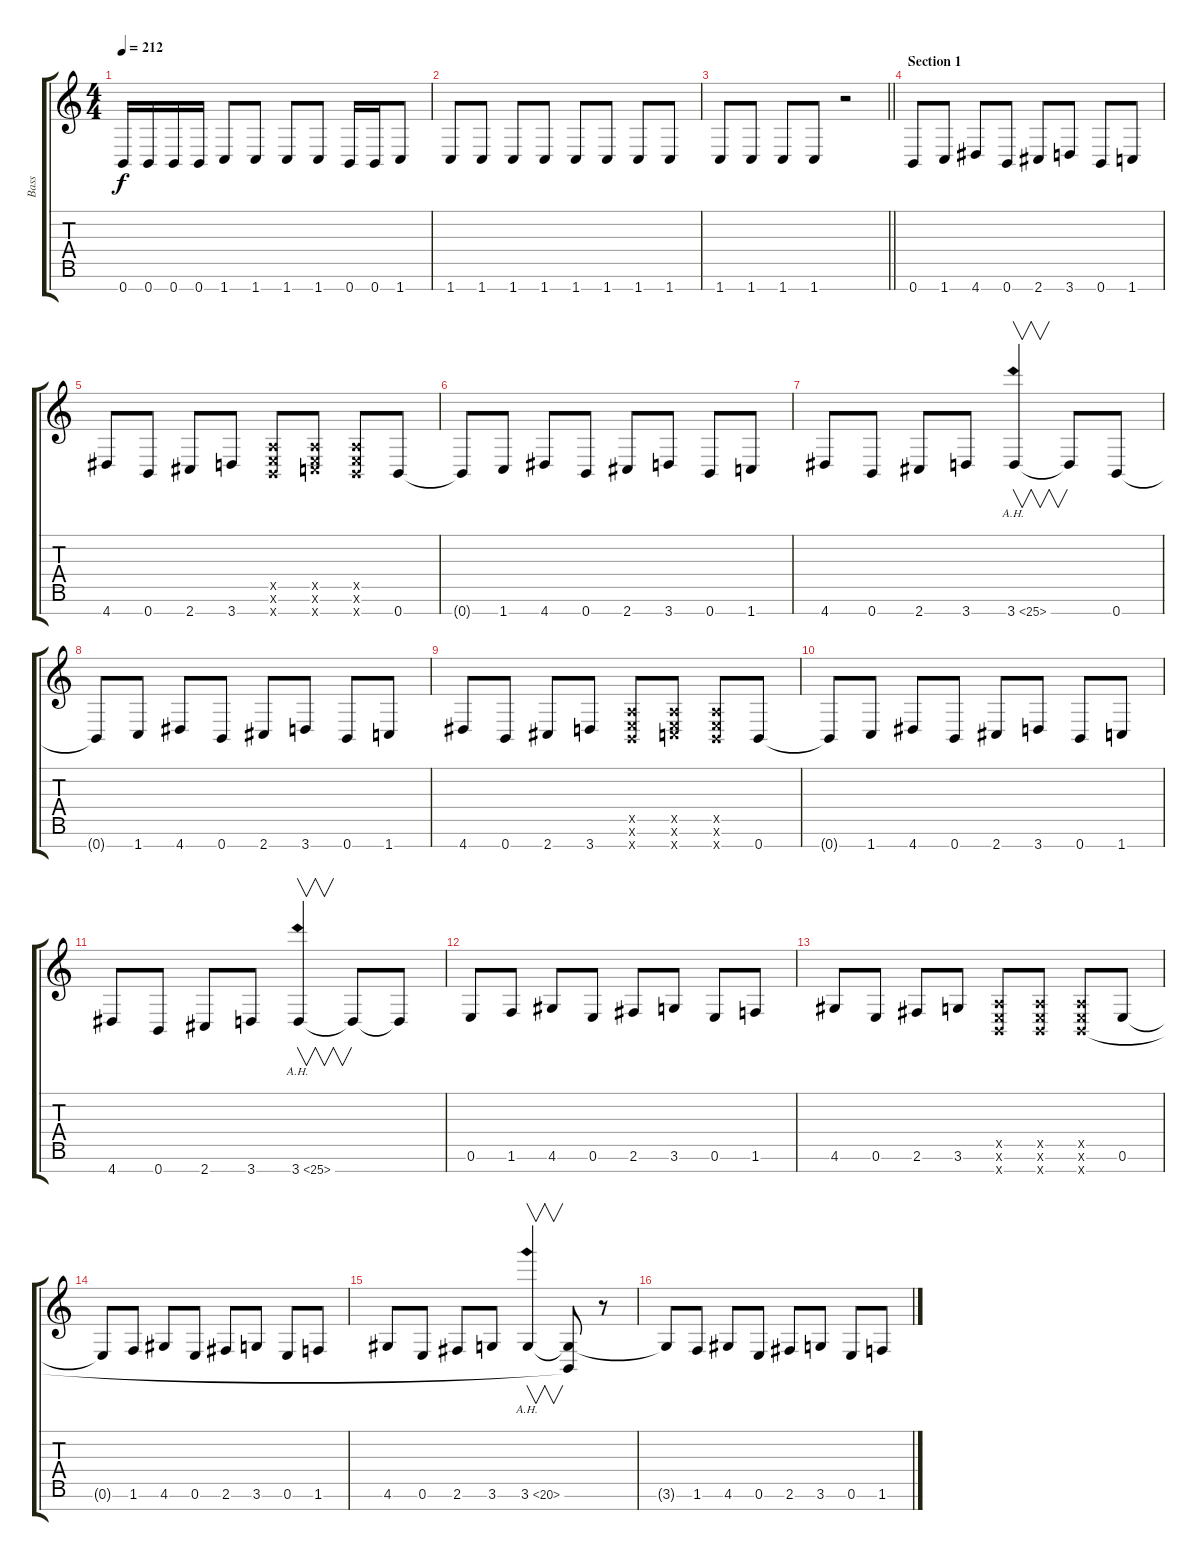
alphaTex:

\track ("Bass" "Bass") {instrument electricbasspick}
\staff {score tabs}
\tuning (E4 B3 G3 D3 A2 E2 B1) {hide}
\ts (4 4)
\tempo 212
\clef g2
\ks c
0.7.16{dy f} 0.7.16 0.7.16 0.7.16 1.7.8 1.7.8 1.7.8 1.7.8 0.7.16 0.7.16 1.7.8 |
1.7.8 1.7.8 1.7.8 1.7.8 1.7.8 1.7.8 1.7.8 1.7.8 |
\barLineRight lightlight
1.7.8 1.7.8 1.7.8 1.7.8 r.2 |
\section ("" "Section 1")
0.7.8 1.7.8 4.7.8 0.7.8 2.7.8 3.7.8 0.7.8 1.7.8 |
4.7.8 0.7.8 2.7.8 3.7.8 (0.5{x} 0.6{x} 0.7{x}).8 (0.5{x} 0.6{x} 1.7{x}).8 (0.5{x} 0.6{x} 0.7{x}).8 0.7.8 |
0.7{t}.8 1.7.8 4.7.8 0.7.8 2.7.8 3.7.8 0.7.8 1.7.8 |
4.7.8 0.7.8 2.7.8 3.7.8 3.7{ah 22}.4{v} 3.7{t}.8 0.7.8 |
0.7{t}.8 1.7.8 4.7.8 0.7.8 2.7.8 3.7.8 0.7.8 1.7.8 |
4.7.8 0.7.8 2.7.8 3.7.8 (0.5{x} 0.6{x} 0.7{x}).8 (0.5{x} 0.6{x} 1.7{x}).8 (0.5{x} 0.6{x} 0.7{x}).8 0.7.8 |
0.7{t}.8 1.7.8 4.7.8 0.7.8 2.7.8 3.7.8 0.7.8 1.7.8 |
4.7.8 0.7.8 2.7.8 3.7.8 3.7{ah 22}.4{v} 3.7{t}.8 3.7{t}.8 |
0.6.8 1.6.8 4.6.8 0.6.8 2.6.8 3.6.8 0.6.8 1.6.8 |
4.6.8 0.6.8 2.6.8 3.6.8 (0.5{x} 0.6{x} 0.7{x}).8 (0.5{x} 0.6{x} 0.7{x}).8 (0.5{x} 0.6{x} 0.7{x}).8 0.6.8 |
0.6{t}.8 1.6.8 4.6.8 0.6.8 2.6.8 3.6.8 0.6.8 1.6.8 |
4.6.8 0.6.8 2.6.8 3.6.8 3.6{ah 17}.4{v} (3.6{t} 0.7{t}).8 r.8 |
3.6{t}.8 1.6.8 4.6.8 0.6.8 2.6.8 3.6.8 0.6.8 1.6.8
